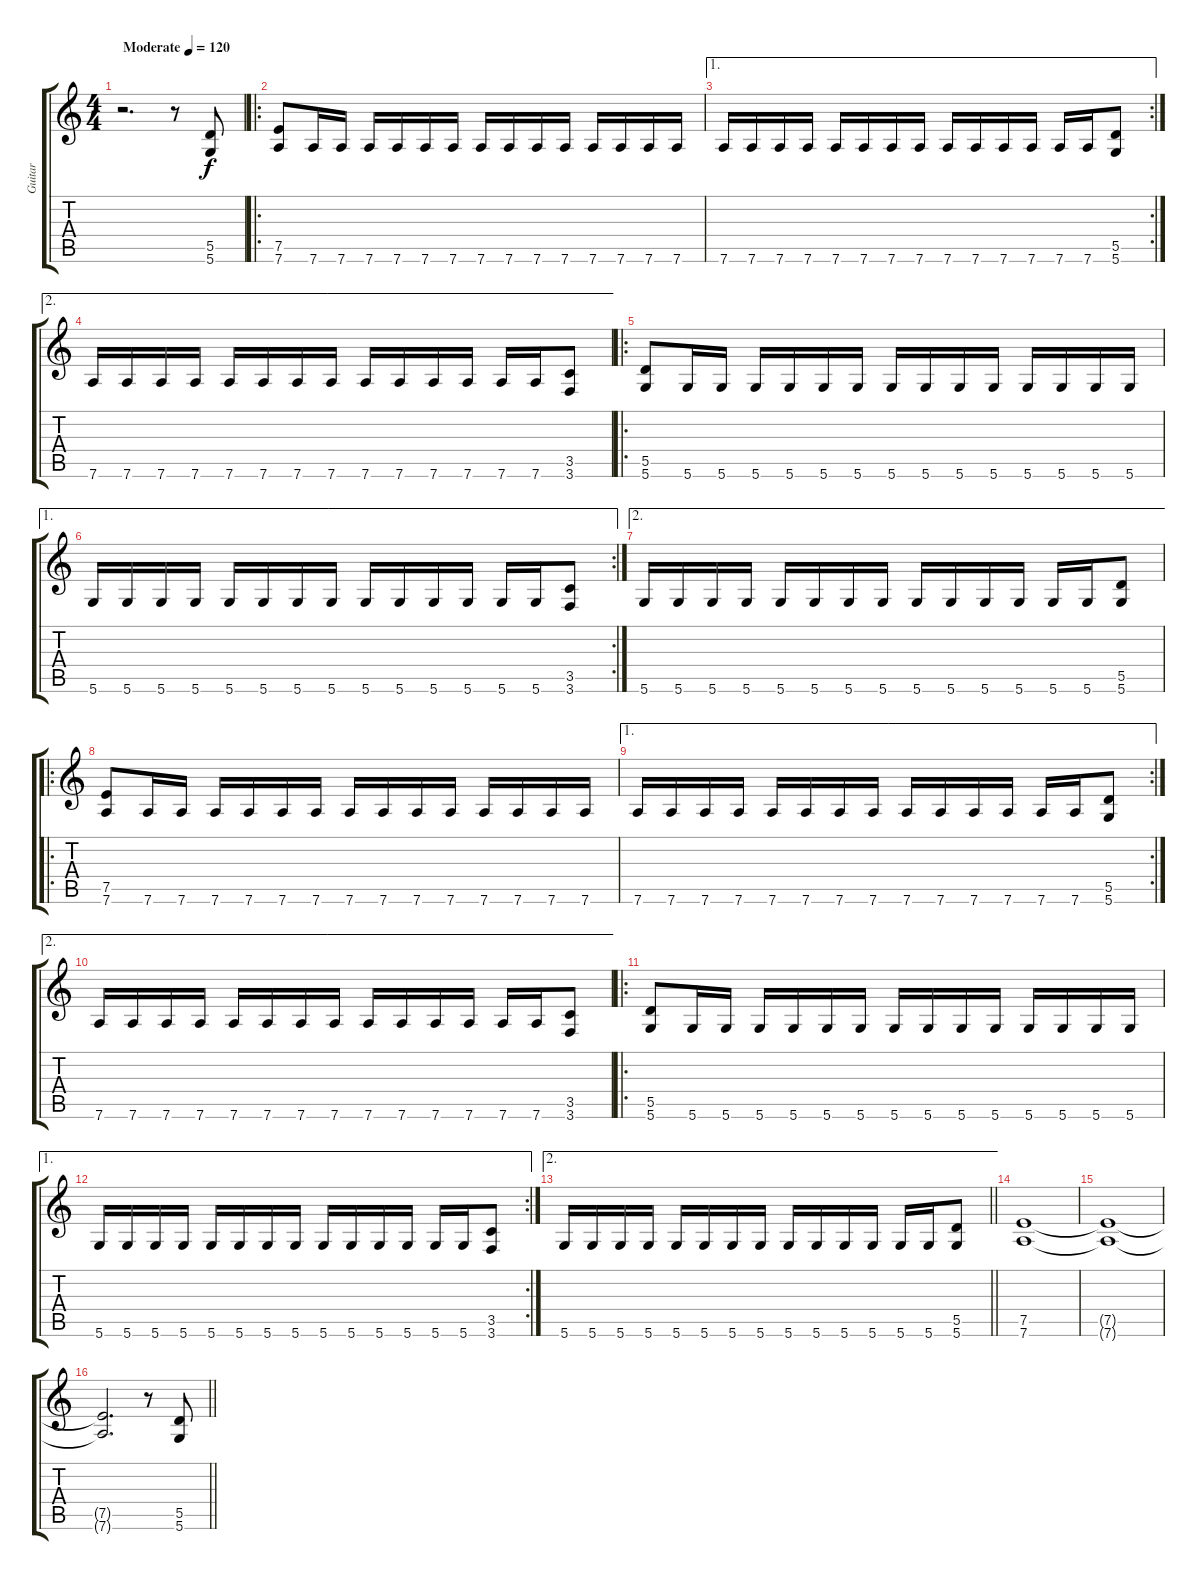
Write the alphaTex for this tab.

\track ("Guitar" "Guitar") {instrument distortionguitar}
\staff {score tabs}
\tuning (E4 B3 G3 D3 A2 D2) {hide}
\ts (4 4)
\tempo (120 "Moderate")
\clef g2
\ks c
r.2{d dy f instrument distortionguitar} r.8 (5.5 5.6).8 |
\ro
(7.5 7.6).8 7.6.16 7.6.16 7.6.16 7.6.16 7.6.16 7.6.16 7.6.16 7.6.16 7.6.16 7.6.16 7.6.16 7.6.16 7.6.16 7.6.16 |
\ae 1
\rc 2
7.6.16 7.6.16 7.6.16 7.6.16 7.6.16 7.6.16 7.6.16 7.6.16 7.6.16 7.6.16 7.6.16 7.6.16 7.6.16 7.6.16 (5.5 5.6).8 |
\ae 2
7.6.16 7.6.16 7.6.16 7.6.16 7.6.16 7.6.16 7.6.16 7.6.16 7.6.16 7.6.16 7.6.16 7.6.16 7.6.16 7.6.16 (3.5 3.6).8 |
\ro
(5.5 5.6).8 5.6.16 5.6.16 5.6.16 5.6.16 5.6.16 5.6.16 5.6.16 5.6.16 5.6.16 5.6.16 5.6.16 5.6.16 5.6.16 5.6.16 |
\ae 1
\rc 2
5.6.16 5.6.16 5.6.16 5.6.16 5.6.16 5.6.16 5.6.16 5.6.16 5.6.16 5.6.16 5.6.16 5.6.16 5.6.16 5.6.16 (3.5 3.6).8 |
\ae 2
5.6.16 5.6.16 5.6.16 5.6.16 5.6.16 5.6.16 5.6.16 5.6.16 5.6.16 5.6.16 5.6.16 5.6.16 5.6.16 5.6.16 (5.5 5.6).8 |
\ro
(7.5 7.6).8 7.6.16 7.6.16 7.6.16 7.6.16 7.6.16 7.6.16 7.6.16 7.6.16 7.6.16 7.6.16 7.6.16 7.6.16 7.6.16 7.6.16 |
\ae 1
\rc 2
7.6.16 7.6.16 7.6.16 7.6.16 7.6.16 7.6.16 7.6.16 7.6.16 7.6.16 7.6.16 7.6.16 7.6.16 7.6.16 7.6.16 (5.5 5.6).8 |
\ae 2
7.6.16 7.6.16 7.6.16 7.6.16 7.6.16 7.6.16 7.6.16 7.6.16 7.6.16 7.6.16 7.6.16 7.6.16 7.6.16 7.6.16 (3.5 3.6).8 |
\ro
(5.5 5.6).8 5.6.16 5.6.16 5.6.16 5.6.16 5.6.16 5.6.16 5.6.16 5.6.16 5.6.16 5.6.16 5.6.16 5.6.16 5.6.16 5.6.16 |
\ae 1
\rc 2
5.6.16 5.6.16 5.6.16 5.6.16 5.6.16 5.6.16 5.6.16 5.6.16 5.6.16 5.6.16 5.6.16 5.6.16 5.6.16 5.6.16 (3.5 3.6).8 |
\ae 2
\barLineRight lightlight
5.6.16 5.6.16 5.6.16 5.6.16 5.6.16 5.6.16 5.6.16 5.6.16 5.6.16 5.6.16 5.6.16 5.6.16 5.6.16 5.6.16 (5.5 5.6).8 |
\section ("" "")
(7.5 7.6).1 |
(7.5{t} 7.6{t}).1 |
\barLineRight lightlight
(7.5{t} 7.6{t}).2{d} r.8 (5.5 5.6).8
